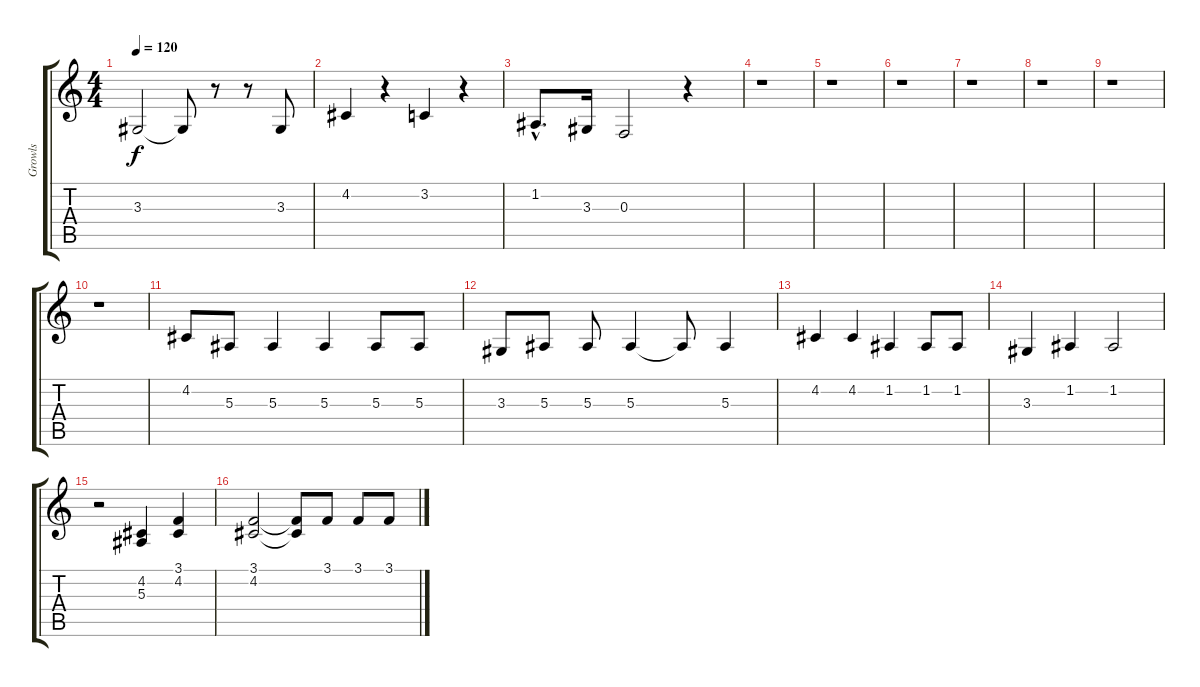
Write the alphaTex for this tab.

\track ("Growls" "Growls") {instrument gunshot}
\staff {score tabs}
\tuning (D4 A3 F3 C3 G2 D2) {hide}
\ts (4 4)
\tempo 120
\clef g2
\ks c
3.3{t}.2{dy f} 3.3{t}.8 r.8 r.8 3.3.8 |
4.2.4 r.4 3.2.4 r.4 |
1.2{hac}.8{d} 3.3.16 0.3.2 r.4 |
r.1 |
r.1 |
r.1 |
r.1 |
r.1 |
r.1 |
r.1 |
4.2.8 5.3.8 5.3.4 5.3.4 5.3.8 5.3.8 |
3.3.8 5.3.8 5.3.8 5.3.4 5.3{t}.8 5.3.4 |
4.2.4 4.2.4 1.2.4 1.2.8 1.2.8 |
3.3.4 1.2.4 1.2.2 |
r.2 (4.2 5.3).4 (3.1 4.2).4 |
(3.1 4.2).2 (3.1{t} 4.2{t}).8 3.1.8 3.1.8 3.1.8
